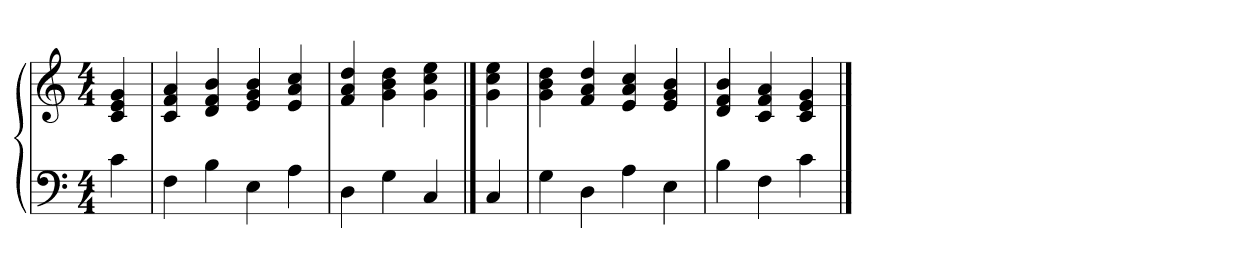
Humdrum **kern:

**kern	**kern
*part1	*part1
*staff2	*staff1
*clefF4	*clefG2
*k[]	*k[]
*M4/4	*M4/4
=	=
4c	4c 4e 4g
=1	=1
4F	4c 4f 4a
4B	4d 4f 4b
4E	4e 4g 4b
4A	4e 4a 4cc
=	=
4D	4f 4a 4dd
4G	4g 4b 4dd
4C	4g 4cc 4ee
==	==
4C	4g 4cc 4ee
=3	=3
4G	4g 4b 4dd
4D	4f 4a 4dd
4A	4e 4a 4cc
4E	4e 4g 4b
=4	=4
4B	4d 4f 4b
4F	4c 4f 4a
4c	4c 4e 4g
==	==
*-	*-
